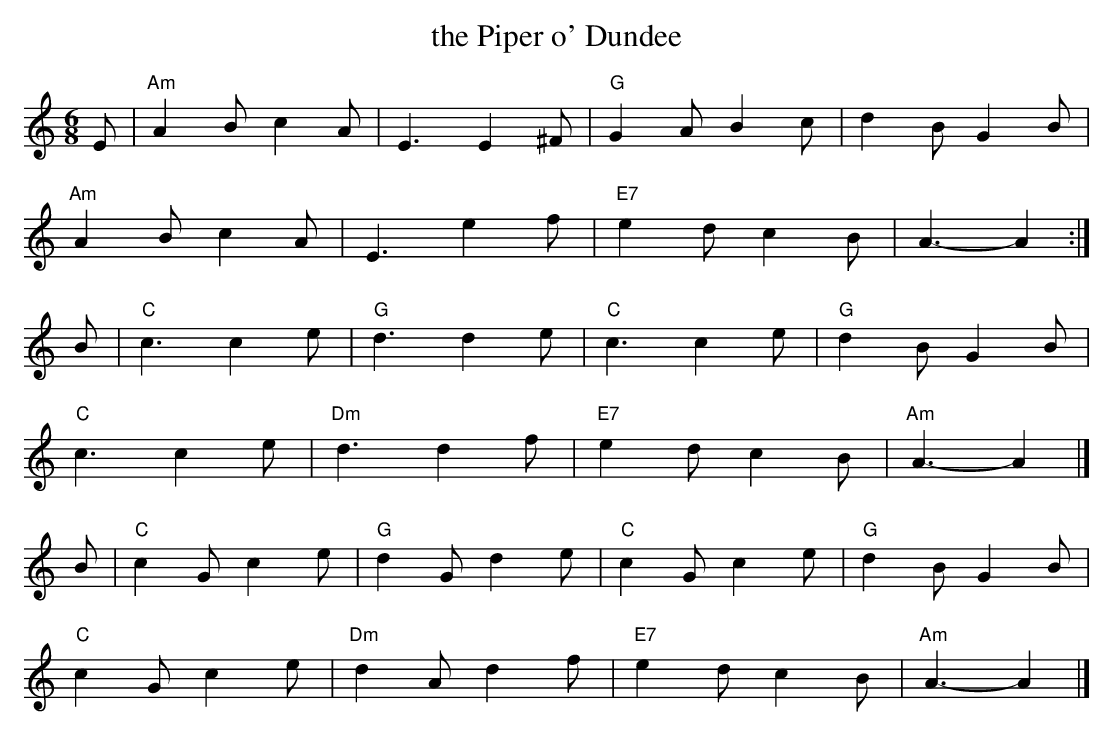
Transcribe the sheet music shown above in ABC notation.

X:1
T: the Piper o' Dundee
M: 6/8
L: 1/8
K: Am
E |\
"Am"A2B c2A | E3 E2^F |  "G"G2A B2c | d2B G2B |
"Am"A2B c2A | E3 e2f  | "E7"e2d c2B | A3- A2 :|
B |\
"C"c3 c2e | "G"d3 d2e | "C"c3  c2e | "G"d2B G2B |
"C"c3 c2e |"Dm"d3 d2f |"E7"e2d c2B | "Am"A3- A2 |]
B |\
"C"c2G c2e | "G"d2G d2e | "C"c2G c2e | "G"d2B G2B |
"C"c2G c2e |"Dm"d2A d2f |"E7"e2d c2B | "Am"A3- A2 |]
